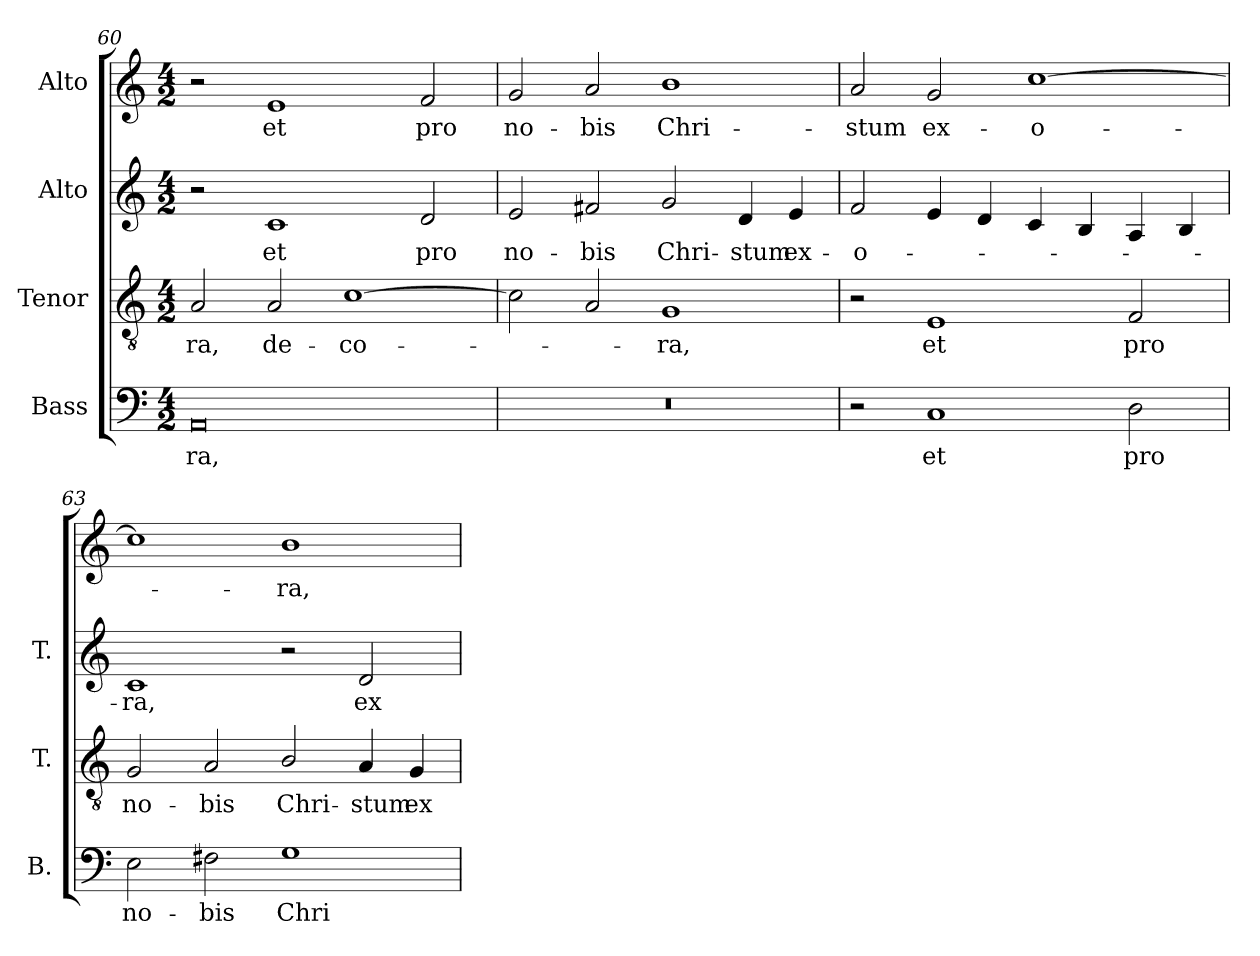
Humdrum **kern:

**kern	**text	**kern	**text	**kern	**text	**kern	**text
*part4	*part4	*part3	*part3	*part2	*part2	*part1	*part1
*staff4	*staff4	*staff3	*staff3	*staff2	*staff2	*staff1	*staff1
*I"Bass	*	*I"Tenor	*	*I"Alto	*	*I"Alto	*
*I'B.	*	*I'T.	*	*I'T.	*	*	*
!!LO:LB:g=z
*clefF4	*	*clefGv2	*	*clefG2	*	*clefG2	*
*	*	*ITrd7c12	*	*ITrd7c12	*	*	*
*k[]	*	*k[]	*	*k[]	*	*k[]	*
*C:	*	*C:	*	*C:	*	*C:	*
*M4/2	*	*M4/2	*	*M4/2	*	*M4/2	*
=60	=60	=60	=60	=60	=60	=60	=60
!	!LO:LY:b:color=#000000	!	!	!	!	!	!
!	!	!	!LO:LY:b:color=#000000	!	!	!	!
0AAi	-ra,	2AAi/	-ra,	2r	.	2r	.
!	!	!	!LO:LY:b:color=#000000	!	!	!	!
!	!	!	!	!	!LO:LY:b:color=#000000	!	!
!	!	!	!	!	!	!	!LO:LY:b:color=#000000
.	.	2AAi/	de-	1Ci	et	1ei	et
!	!	!	!LO:LY:b:color=#000000	!	!	!	!
.	.	[1Ci	-co-	.	.	.	.
!	!	!	!	!	!LO:LY:b:color=#000000	!	!
!	!	!	!	!	!	!	!LO:LY:b:color=#000000
.	.	.	.	2Di/	pro	2fi/	pro
=61	=61	=61	=61	=61	=61	=61	=61
!LO:N:vis=1	!	!	!	!	!	!	!
!	!	!	!	!	!LO:LY:b:color=#000000	!	!
!	!	!	!	!	!	!	!LO:LY:b:color=#000000
0r	.	2Ci\]	.	2Ei/	no-	2gi/	no-
!	!	!	!	!	!LO:LY:b:color=#000000	!	!
!	!	!	!	!	!	!	!LO:LY:b:color=#000000
.	.	2AAi/	.	2F#Xi/	-bis	2ai/	-bis
!	!	!	!LO:LY:b:color=#000000	!	!	!	!
!	!	!	!	!	!LO:LY:b:color=#000000	!	!
!	!	!	!	!	!	!	!LO:LY:b:color=#000000
.	.	1GGi	-ra,	2Gi/	Chri-	1bi	Chri-
!	!	!	!	!	!LO:LY:b:color=#000000	!	!
.	.	.	.	4Di/	-stum	.	.
!	!	!	!	!	!LO:LY:b:color=#000000	!	!
.	.	.	.	4Ei/	ex-	.	.
=62	=62	=62	=62	=62	=62	=62	=62
!	!	!	!	!	!LO:LY:b:color=#000000	!	!
!	!	!	!	!	!	!	!LO:LY:b:color=#000000
2r	.	2r	.	2Fi/	-o-	2ai/	-stum
!	!LO:LY:b:color=#000000	!	!	!	!	!	!
!	!	!	!LO:LY:b:color=#000000	!	!	!	!
!	!	!	!	!	!	!	!LO:LY:b:color=#000000
1Ci	et	1EEi	et	4Ei/	.	2gi/	ex-
.	.	.	.	4Di/	.	.	.
!	!	!	!	!	!	!	!LO:LY:b:color=#000000
.	.	.	.	4Ci/	.	[1cci	-o-
.	.	.	.	4BBi/	.	.	.
!	!LO:LY:b:color=#000000	!	!	!	!	!	!
!	!	!	!LO:LY:b:color=#000000	!	!	!	!
2Di\	pro	2FFi/	pro	4AAi/	.	.	.
.	.	.	.	4BBi/	.	.	.
=63	=63	=63	=63	=63	=63	=63	=63
!	!LO:LY:b:color=#000000	!	!	!	!	!	!
!	!	!	!LO:LY:b:color=#000000	!	!	!	!
!	!	!	!	!	!LO:LY:b:color=#000000	!	!
2Ei\	no-	2GGi/	no-	1Ci	-ra,	1cci]	.
!	!LO:LY:b:color=#000000	!	!	!	!	!	!
!	!	!	!LO:LY:b:color=#000000	!	!	!	!
2F#Xi\	-bis	2AAi/	-bis	.	.	.	.
!	!LO:LY:b:color=#000000	!	!	!	!	!	!
!	!	!	!LO:LY:b:color=#000000	!	!	!	!
!	!	!	!	!	!	!	!LO:LY:b:color=#000000
1Gi	Chri-	2BBi/	Chri-	2r	.	1bi	-ra,
!	!	!	!LO:LY:b:color=#000000	!	!	!	!
!	!	!	!	!	!LO:LY:b:color=#000000	!	!
.	.	4AAi/	-stum	2Di/	ex-	.	.
!	!	!	!LO:LY:b:color=#000000	!	!	!	!
.	.	4GGi/	ex-	.	.	.	.
=	=	=	=	=	=	=	=
*-	*-	*-	*-	*-	*-	*-	*-
